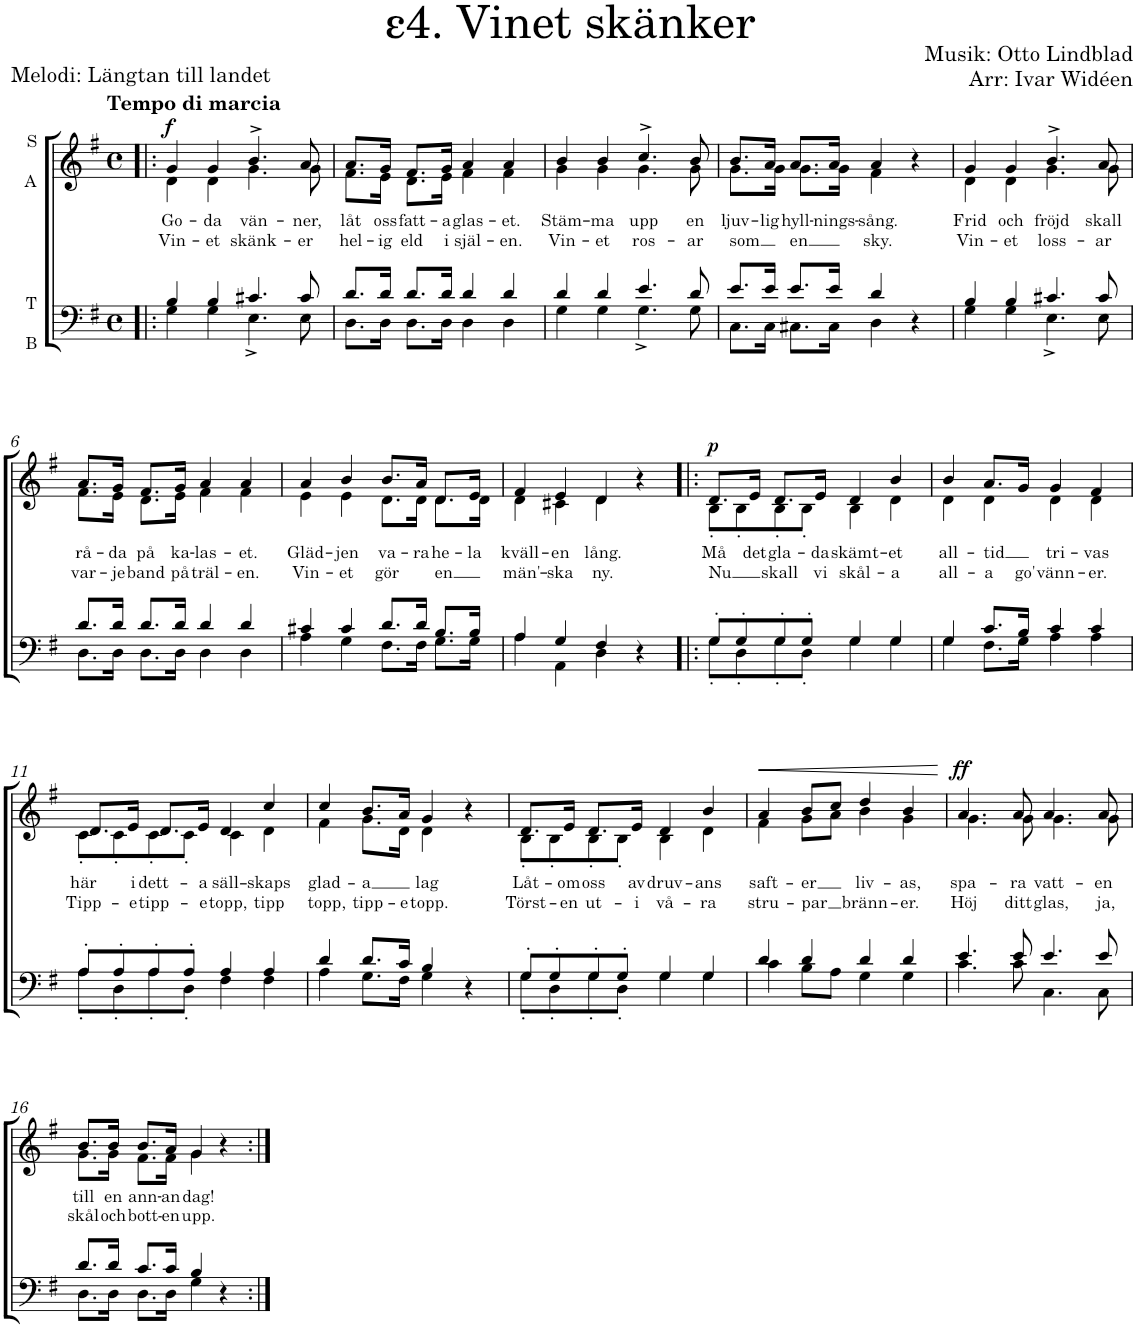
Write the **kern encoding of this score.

**kern	**kern	**text	**text	**dynam
*part2	*part1	*part1	*part1	*part1
*staff2	*staff1	*staff1	*staff1	*staff1
*I"T  B	*I"S  A	*	*	*
*clefF4	*clefG2	*	*	*
*k[f#]	*k[f#]	*	*	*
*G:	*G:	*	*	*
*M4/4	*M4/4	*	*	*
*met(c)	*met(c)	*	*	*
=1!|:	=1!|:	=1!|:	=1!|:	=1!|:
*^	*	*	*	*
!	!	!LO:TX:a:B:t=Tempo di marcia	!	!	!
!	!	!	!LO:LY:b	!LO:LY:b	!LO:DY:a
*	*	*^	*	*	*
4B/	4G\	4g/	4d\	Go-	-Vin-	f
!	!	!	!	!LO:LY:b	!LO:LY:b	!
4B/	4G\	4g/	4d\	-da	-et	.
!	!	!	!	!LO:LY:b	!LO:LY:b	!
4.c#X/	4.E^\	4.b^/	4.g\	vän-	skänk-	.
!	!	!	!	!LO:LY:b	!LO:LY:b	!
8c#/	8E\	8a/	8g\	-ner,	-er	.
=2	=2	=2	=2	=2	=2	=2
!	!	!	!	!LO:LY:b	!LO:LY:b	!
8.d/L	8.D\L	8.a/L	8.f#\L	låt	hel-	.
!	!	!	!	!LO:LY:b	!LO:LY:b	!
16d/Jk	16D\Jk	16g/Jk	16e\Jk	oss	-ig	.
!	!	!	!	!LO:LY:b	!LO:LY:b	!
8.d/L	8.D\L	8.f#/L	8.d\L	fatt-	eld	.
!	!	!	!	!LO:LY:b	!LO:LY:b	!
16d/Jk	16D\Jk	16g/Jk	16e\Jk	-a	i	.
!	!	!	!	!LO:LY:b	!LO:LY:b	!
4d/	4D\	4a/	4f#\	glas-	själ-	.
!	!	!	!	!LO:LY:b	!LO:LY:b	!
4d/	4D\	4a/	4f#\	-et.	-en.	.
=3	=3	=3	=3	=3	=3	=3
!	!	!	!	!LO:LY:b	!LO:LY:b	!
4d/	4G\	4b/	4g\	Stäm-	Vin-	.
!	!	!	!	!LO:LY:b	!LO:LY:b	!
4d/	4G\	4b/	4g\	-ma	-et	.
!	!	!	!	!LO:LY:b	!LO:LY:b	!
4.e/	4.G^\	4.cc^/	4.g\	upp	ros-	.
!	!	!	!	!LO:LY:b	!LO:LY:b	!
8d/	8G\	8b/	8g\	en	-ar	.
=4	=4	=4	=4	=4	=4	=4
!	!	!	!	!LO:LY:b	!LO:LY:b	!
8.e/L	8.C\L	8.b/L	8.g\L	ljuv-	som	.
!	!	!	!	!LO:LY:b	!	!
16e/Jk	16C\Jk	16a/Jk	16g\Jk	-lig	.	.
!	!	!	!	!LO:LY:b	!LO:LY:b	!
8.e/L	8.C#X\L	8.a/L	8.g\L	hyll-	-en	.
!	!	!	!	!LO:LY:b	!	!
16e/Jk	16C#\Jk	16a/Jk	16g\Jk	-nings-	.	.
!	!	!	!	!LO:LY:b	!LO:LY:b	!
4d/	4D\	4a/	4f#\	-sång.	sky.	.
4r	4ryy	4r	4ryy	.	.	.
=5	=5	=5	=5	=5	=5	=5
!	!	!	!	!LO:LY:b	!LO:LY:b	!
4B/	4G\	4g/	4d\	Frid	-Vin-	.
!	!	!	!	!LO:LY:b	!LO:LY:b	!
4B/	4G\	4g/	4d\	och	-et	.
!	!	!	!	!LO:LY:b	!LO:LY:b	!
4.c#X/	4.E^\	4.b^/	4.g\	fröjd	loss-	.
!	!	!	!	!LO:LY:b	!LO:LY:b	!
8c#/	8E\	8a/	8g\	skall	-ar	.
!!LO:LB:g=z	!!
=6	=6	=6	=6	=6	=6	=6
!	!	!	!	!LO:LY:b	!LO:LY:b	!
8.d/L	8.D\L	8.a/L	8.f#\L	rå-	var-	.
!	!	!	!	!LO:LY:b	!LO:LY:b	!
16d/Jk	16D\Jk	16g/Jk	16e\Jk	-da	-je	.
!	!	!	!	!LO:LY:b	!LO:LY:b	!
8.d/L	8.D\L	8.f#/L	8.d\L	på	band	.
!	!	!	!	!LO:LY:b	!LO:LY:b	!
16d/Jk	16D\Jk	16g/Jk	16e\Jk	ka-	på	.
!	!	!	!	!LO:LY:b	!LO:LY:b	!
4d/	4D\	4a/	4f#\	-las-	träl-	.
!	!	!	!	!LO:LY:b	!LO:LY:b	!
4d/	4D\	4a/	4f#\	-et.	-en.	.
=7	=7	=7	=7	=7	=7	=7
!	!	!	!	!LO:LY:b	!LO:LY:b	!
4c#X/	4A\	4a/	4e\	Gläd-	Vin-	.
!	!	!	!	!LO:LY:b	!LO:LY:b	!
4c#/	4G\	4b/	4e\	-jen	-et	.
!	!	!	!	!LO:LY:b	!LO:LY:b	!
8.d/L	8.F#\L	8.b/L	8.d\L	va-	gör	.
!	!	!	!	!LO:LY:b	!	!
16d/Jk	16F#\Jk	16a/Jk	16d\Jk	-ra	.	.
!	!	!	!	!LO:LY:b	!LO:LY:b	!
8.B/L	8.G\L	8.d/L	8.d\L	he-	-en	.
!	!	!	!	!LO:LY:b	!	!
16B/Jk	16G\Jk	16e/Jk	16d\Jk	-la	.	.
=8	=8	=8	=8	=8	=8	=8
!	!	!	!	!LO:LY:b	!LO:LY:b	!
4A/	4A\	4f#/	4d\	kväll-	män'-	.
!	!	!	!	!LO:LY:b	!LO:LY:b	!
4G/	4AA\	4e/	4c#X\	-en	-ska	.
!	!	!	!	!LO:LY:b	!LO:LY:b	!
4F#/	4D\	4d/	4d\	lång.	ny.	.
4r	4ryy	4r	4ryy	.	.	.
=9!|:	=9!|:	=9!|:	=9!|:	=9!|:	=9!|:	=9!|:
!	!	!	!	!LO:LY:b	!LO:LY:b	!LO:DY:a
8G'/L	8G'\L	8.d/L	8B'\L	Må	Nu	p
8G'/	8D'\	.	8B'\	.	.	.
!	!	!	!	!LO:LY:b	!	!
.	.	16e/Jk	.	det	.	.
!	!	!	!	!LO:LY:b	!LO:LY:b	!
8G'/	8G'\	8.d/L	8B'\	gla-	skall	.
8G'/J	8D'\J	.	8B'\J	.	.	.
!	!	!	!	!LO:LY:b	!LO:LY:b	!
.	.	16e/Jk	.	-da	vi	.
!	!	!	!	!LO:LY:b	!LO:LY:b	!
4G/	4G\	4d/	4B\	skämt-	skål-	.
!	!	!	!	!LO:LY:b	!LO:LY:b	!
4G/	4G\	4b/	4d\	-et	-a	.
=10	=10	=10	=10	=10	=10	=10
!	!	!	!	!LO:LY:b	!LO:LY:b	!
4G/	4G\	4b/	4d\	all-	all-	.
!	!	!	!	!LO:LY:b	!LO:LY:b	!
8.c/L	8.F#\L	8.a/L	4d\	-tid	-a	.
!	!	!	!	!	!LO:LY:b	!
16B/Jk	16G\Jk	16g/Jk	.	.	go'	.
!	!	!	!	!LO:LY:b	!LO:LY:b	!
4c/	4A\	4g/	4d\	tri-	vänn-	.
!	!	!	!	!LO:LY:b	!LO:LY:b	!
4c/	4A\	4f#/	4d\	-vas	-er.	.
!!LO:LB:g=z	!!
=11	=11	=11	=11	=11	=11	=11
!	!	!	!	!LO:LY:b	!LO:LY:b	!
8A'/L	8A'\L	8.d/L	8c'\L	här	Tipp-	.
8A'/	8D'\	.	8c'\	.	.	.
!	!	!	!	!LO:LY:b	!LO:LY:b	!
.	.	16e/Jk	.	i	-e	.
!	!	!	!	!LO:LY:b	!LO:LY:b	!
8A'/	8A'\	8.d/L	8c'\	dett-	tipp-	.
8A'/J	8D'\J	.	8c'\J	.	.	.
!	!	!	!	!LO:LY:b	!LO:LY:b	!
.	.	16e/Jk	.	-a	-e	.
!	!	!	!	!LO:LY:b	!LO:LY:b	!
4A/	4F#\	4d/	4c\	säll-	topp,	.
!	!	!	!	!LO:LY:b	!LO:LY:b	!
4A/	4F#\	4cc/	4d\	-skaps	tipp	.
=12	=12	=12	=12	=12	=12	=12
!	!	!	!	!LO:LY:b	!LO:LY:b	!
4d/	4A\	4cc/	4f#\	glad-	topp,	.
!	!	!	!	!LO:LY:b	!LO:LY:b	!
8.d/L	8.G\L	8.b/L	8.g\L	-a	tipp-	.
!	!	!	!	!	!LO:LY:b	!
16c/Jk	16F#\Jk	16a/Jk	16d\Jk	.	-e	.
!	!	!	!	!LO:LY:b	!LO:LY:b	!
4B/	4G\	4g/	4d\	lag	topp.	.
4r	4ryy	4r	4ryy	.	.	.
=13	=13	=13	=13	=13	=13	=13
!	!	!	!	!LO:LY:b	!LO:LY:b	!
8G'/L	8G'\L	8.d/L	8B'\L	Låt-	Törst-	.
8G'/	8D'\	.	8B'\	.	.	.
!	!	!	!	!LO:LY:b	!LO:LY:b	!
.	.	16e/Jk	.	-om	-en	.
!	!	!	!	!LO:LY:b	!LO:LY:b	!
8G'/	8G'\	8.d/L	8B'\	oss	ut-	.
8G'/J	8D'\J	.	8B'\J	.	.	.
!	!	!	!	!LO:LY:b	!LO:LY:b	!
.	.	16e/Jk	.	av	-i	.
!	!	!	!	!LO:LY:b	!LO:LY:b	!
4G/	4G\	4d/	4B\	druv-	vå-	.
!	!	!	!	!LO:LY:b	!LO:LY:b	!
4G/	4G\	4b/	4d\	-ans	-ra	.
=14	=14	=14	=14	=14	=14	=14
!	!	!	!	!LO:LY:b	!LO:LY:b	!LO:HP:b
4d/	4c\	4a/	4f#\	saft-	stru-	<
!	!	!	!	!LO:LY:b	!LO:LY:b	!
4d/	8B\L	8b/L	8g\L	-er	-par	.
.	8A\J	8cc/J	8a\J	.	.	.
!	!	!	!	!LO:LY:b	!LO:LY:b	!
4d/	4G\	4dd/	4b\	liv-	bränn-	.
!	!	!	!	!LO:LY:b	!LO:LY:b	!
4d/	4G\	4b/	4g\	-as,	-er.	.
*v	*v	*	*	*	*	*
*	*v	*v	*	*	*
.	.	.	.	[
=15	=15	=15	=15	=15
*^	*	*	*	*
!	!	!	!LO:LY:b	!LO:LY:b	!LO:DY:a
*	*	*^	*	*	*
4.e/	4.c\	4.a/	4.g\	spa-	Höj	ff
!	!	!	!	!LO:LY:b	!LO:LY:b	!
8e/	8c\	8a/	8g\	-ra	ditt	.
!	!	!	!	!LO:LY:b	!LO:LY:b	!
4.e/	4.C\	4.a/	4.g\	vatt-	glas,	.
!	!	!	!	!LO:LY:b	!LO:LY:b	!
8e/	8C\	8a/	8g\	-en	ja,	.
!!LO:LB:g=z	!!
=16	=16	=16	=16	=16	=16	=16
!	!	!	!	!LO:LY:b	!LO:LY:b	!
8.d/L	8.D\L	8.b/L	8.g\L	till	skål	.
!	!	!	!	!LO:LY:b	!LO:LY:b	!
16d/Jk	16D\Jk	16b/Jk	16g\Jk	en	och	.
!	!	!	!	!LO:LY:b	!LO:LY:b	!
8.c/L	8.D\L	8.b/L	8.f#\L	ann-	bott-	.
!	!	!	!	!LO:LY:b	!LO:LY:b	!
16c/Jk	16D\Jk	16a/Jk	16f#\Jk	-an	-en	.
!	!	!	!	!LO:LY:b	!LO:LY:b	!
4B/	4G\	4g/	4g\	dag!	upp.	.
4r	4ryy	4r	4ryy	.	.	.
*v	*v	*	*	*	*	*
*	*v	*v	*	*	*
=:|!	=:|!	=:|!	=:|!	=:|!
*-	*-	*-	*-	*-
